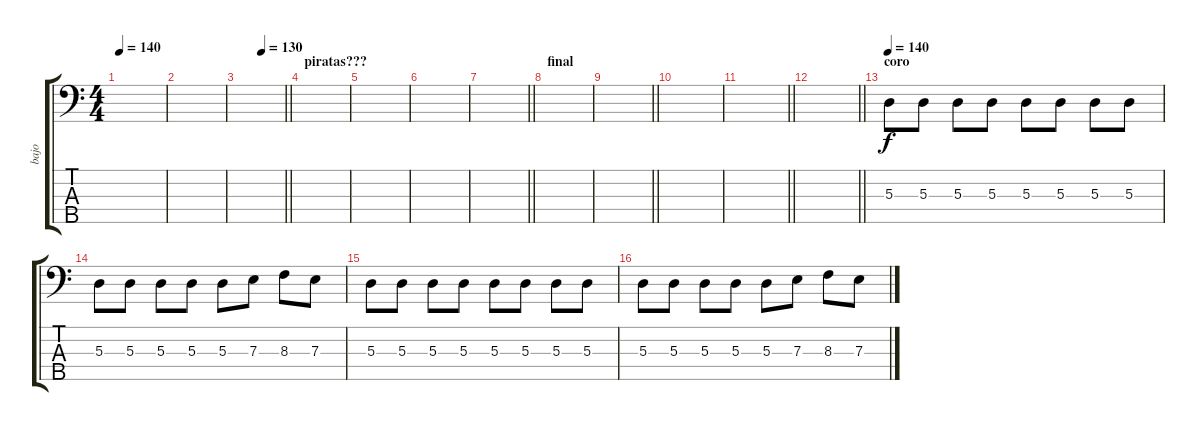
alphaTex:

\track ("bajo" "bajo") {instrument electricbassfinger}
\staff {score tabs}
\tuning (G2 D2 A1 E1 B0) {hide}
\ts (4 4)
\tempo 140
\clef f4
\ks c
|
|
\tempo (130 0.5)
\barLineRight lightlight
|
\section ("" "piratas???")
|
|
|
\barLineRight lightlight
|
\section ("" "final")
|
\barLineRight lightlight
|
|
\barLineRight lightlight
|
\barLineRight lightlight
|
\section ("" "coro")
\tempo 140
5.3.8 5.3.8 5.3.8 5.3.8 5.3.8 5.3.8 5.3.8 5.3.8 |
5.3.8 5.3.8 5.3.8 5.3.8 5.3.8 7.3.8 8.3.8 7.3.8 |
5.3.8 5.3.8 5.3.8 5.3.8 5.3.8 5.3.8 5.3.8 5.3.8 |
5.3.8 5.3.8 5.3.8 5.3.8 5.3.8 7.3.8 8.3.8 7.3.8
